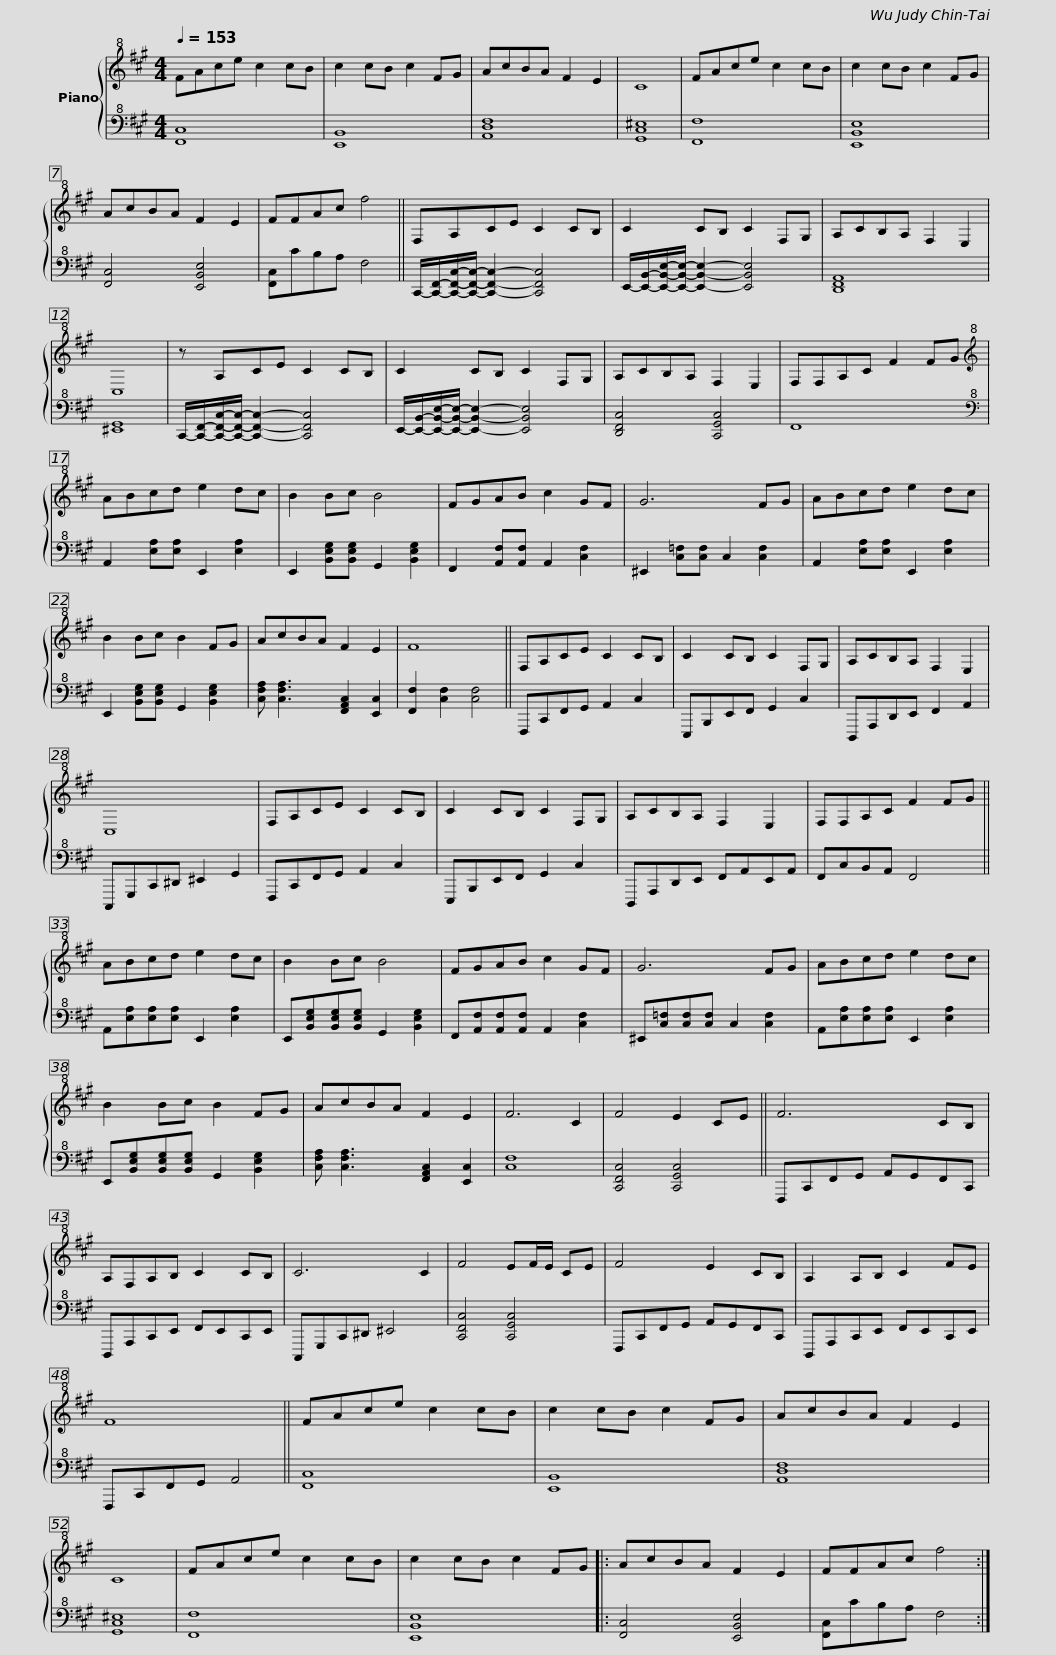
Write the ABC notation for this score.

X:1
%%score { 1 | 2 }
L:1/8
Q:1/4=153
M:4/4
I:linebreak $
K:A
V:1 treble+8
V:2 bass+8
V:1
 FAce c2 cB | c2 cB c2 FG | AcBA F2 E2 | C8 | FAce c2 cB | %5
 c2 cB c2 FG | AcBA F2 E2 |$ FFAc f4 || F,A,CE C2 CB, | C2 CB, C2 F,G, | %10
 A,CB,A, F,2 E,2 | C,8 |$ z A,CE C2 CB, | C2 CB, C2 F,G, | A,CB,A, F,2 E,2 | %15
 F,F,A,C F2 FG |$[K:treble+8] ABcd e2 dc | B2 Bc B4 | FGAB c2 GF | G6 FG | %20
 ABcd e2 dc | B2 Bc B2 FG |$ AcBA F2 E2 | F8 || F,A,CE C2 CB, | %25
 C2 CB, C2 F,G, | A,CB,A, F,2 E,2 | C,8 |$ F,A,CE C2 CB, | C2 CB, C2 F,G, | %30
 A,CB,A, F,2 E,2 | F,F,A,C F2 FG || ABcd e2 dc |$ B2 Bc B4 | FGAB c2 GF | %35
 G6 FG | ABcd e2 dc | B2 Bc B2 FG | AcBA F2 E2 |$ F6 C2 | %40
 F4 E2 CE || F6 CB, | A,F,A,B, C2 CB, | C6 C2 | F4 EF/E/ CE |$ %45
 F4 E2 CB, | A,2 A,B, C2 FE | F8 || FAce c2 cB | c2 cB c2 FG | %50
 AcBA F2 E2 |$ C8 | FAce c2 cB | c2 cB c2 FG |: AcBA F2 E2 | %55
 FFAc f4 :| %56
V:2
 [F,,C,]8 | [E,,B,,]8 | [A,,D,F,]8 | [G,,C,^E,]8 | [F,,F,]8 | %5
 [E,,B,,E,]8 | [F,,C,]4 [E,,B,,E,]4 |$ [F,,C,]CB,A, F,4 || C,,/-[C,,F,,]/-[C,,F,,C,]/-[C,,F,,C,]/- [C,,F,,C,]2- [C,,F,,C,]4 | E,,/-[E,,B,,]/-[E,,B,,E,]/-[E,,B,,E,]/- [E,,B,,E,]2- [E,,B,,E,]4 | %10
 [D,,F,,A,,]8 | [^E,,G,,]8 |$ C,,/-[C,,F,,]/-[C,,F,,C,]/-[C,,F,,C,]/- [C,,F,,C,]2- [C,,F,,C,]4 | E,,/-[E,,B,,]/-[E,,B,,E,]/-[E,,B,,E,]/- [E,,B,,E,]2- [E,,B,,E,]4 | [D,,F,,C,]4 [C,,G,,C,]4 | %15
 F,,8 |$[K:bass+8] A,,2 [E,A,][E,A,] E,,2 [E,A,]2 | E,,2 [B,,E,G,][B,,E,G,] G,,2 [B,,E,G,]2 | F,,2 [A,,F,][A,,F,] A,,2 [C,F,]2 | ^E,,2 [C,=F,][C,F,] C,2 [C,F,]2 | %20
 A,,2 [E,A,][E,A,] E,,2 [E,A,]2 | E,,2 [B,,E,G,][B,,E,G,] G,,2 [B,,E,G,]2 |$ [C,F,A,] [C,F,A,]3 [F,,A,,C,]2 [E,,C,]2 | [F,,F,]2 [C,F,]2 [C,F,]4 || F,,,C,,F,,G,, A,,2 C,2 | %25
 E,,,B,,,E,,F,, G,,2 C,2 | D,,,A,,,D,,E,, F,,2 A,,2 | C,,,G,,,C,,^D,, ^E,,2 G,,2 |$ F,,,C,,F,,G,, A,,2 C,2 | E,,,B,,,E,,F,, G,,2 C,2 | %30
 D,,,A,,,D,,E,, F,,A,,E,,A,, | F,,C,B,,A,, F,,4 || A,,[E,A,][E,A,][E,A,] E,,2 [E,A,]2 |$ E,,[B,,E,G,][B,,E,G,][B,,E,G,] G,,2 [B,,E,G,]2 | F,,[A,,F,][A,,F,][A,,F,] A,,2 [C,F,]2 | %35
 ^E,,[C,=F,][C,F,][C,F,] C,2 [C,F,]2 | A,,[E,A,][E,A,][E,A,] E,,2 [E,A,]2 | E,,[B,,E,G,][B,,E,G,][B,,E,G,] G,,2 [B,,E,G,]2 | [C,F,A,] [C,F,A,]3 [F,,A,,C,]2 [E,,C,]2 |$ [C,F,]8 | %40
 [C,,F,,C,]4 [C,,G,,C,]4 || F,,,C,,F,,G,, A,,G,,F,,C,, | D,,,A,,,C,,E,, F,,E,,C,,E,, | C,,,G,,,C,,^D,, ^E,,4 | [C,,F,,C,]4 [C,,G,,C,]4 |$ %45
 F,,,C,,F,,G,, A,,G,,F,,C,, | D,,,A,,,C,,E,, F,,E,,C,,E,, | F,,,C,,F,,G,, A,,4 || [F,,C,]8 | [E,,B,,]8 | %50
 [A,,D,F,]8 |$ [G,,C,^E,]8 | [F,,F,]8 | [E,,B,,E,]8 |: [F,,C,]4 [E,,B,,E,]4 | %55
 [F,,C,]CB,A, F,4 :| %56
